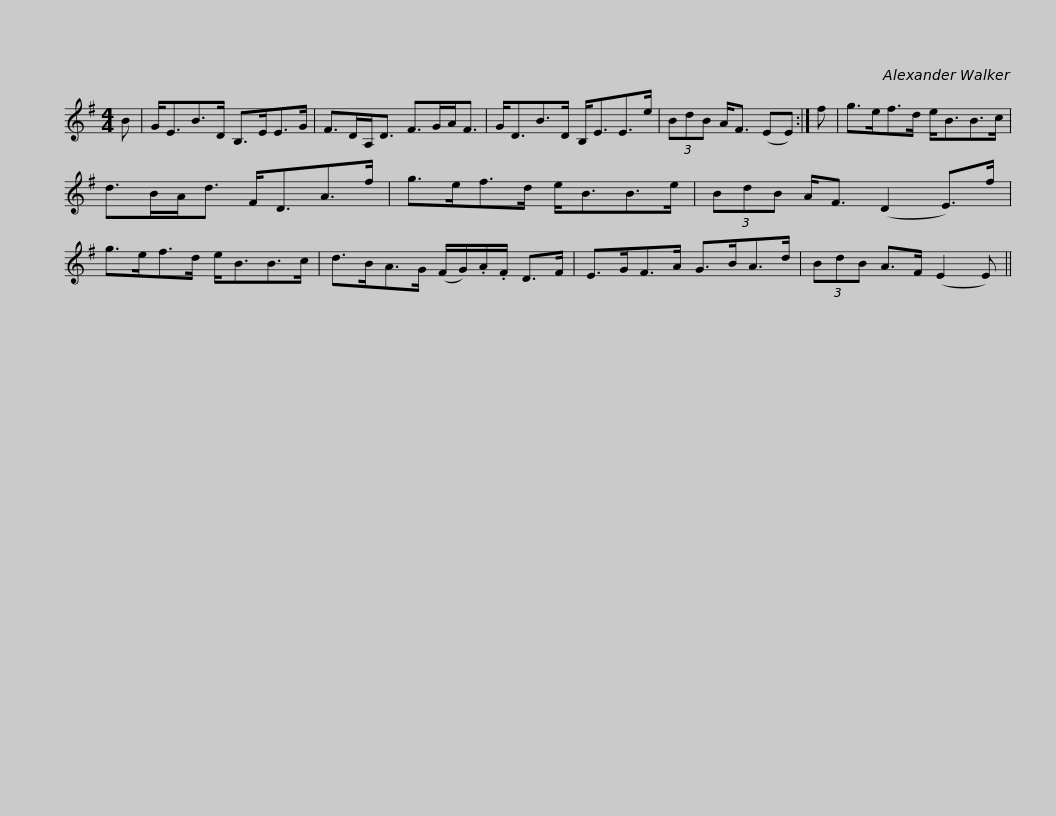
X:1
L:1/8
M:4/4
I:linebreak $
K:Emin
V:1 treble
V:1
 B | G<EB>D B,>EE>G | F>DA,<D F>GA<F | G<DB>D B,<EE>e | (3BdB A<F (EE) :| %5
 f |$ g>ef>d e<BB>c | d>BA<d F<DA>f | g>ef>d e<BB>e | (3BdB A<F (D2 E>)f |$ %10
 g>ef>d e<BB>c | d>BA>G (F/G/).A/.F/ D>F | E>GF>A G>BA>d | (3BdB A>F (E2 E) || %14
